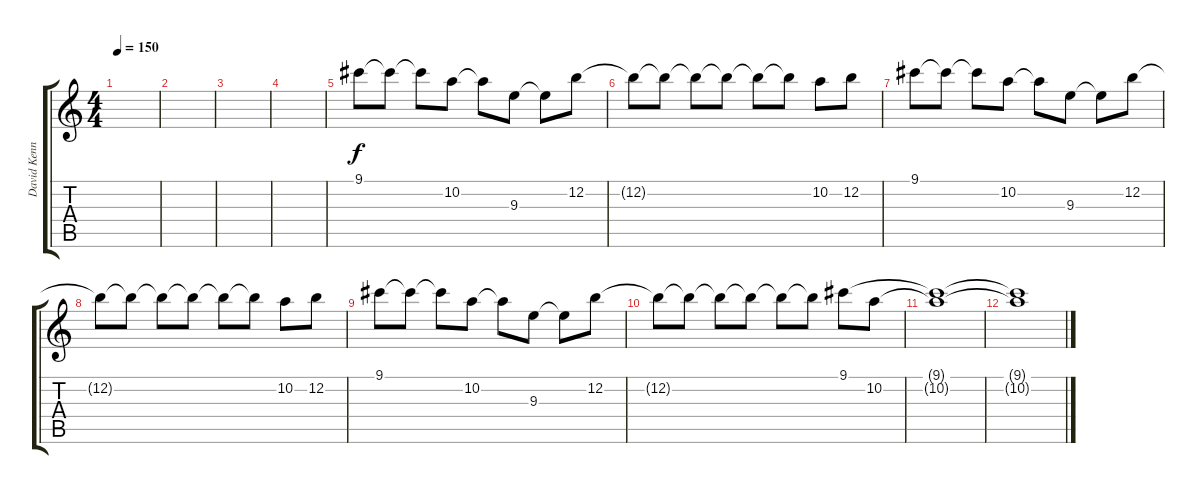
\track ("David Kennedy - Clean Guitar" "David Kenn") {instrument electricguitarclean}
\staff {score tabs}
\tuning (E4 B3 G3 D3 A2 E2) {hide}
\ts (4 4)
\tempo 150
\clef g2
\ks c
|
|
|
|
9.1.8{dy f} 9.1{t}.8 9.1{t}.8 10.2.8 10.2{t}.8 9.3.8 9.3{t}.8 12.2.8 |
12.2{t}.8 12.2{t}.8 12.2{t}.8 12.2{t}.8 12.2{t}.8 12.2{t}.8 10.2.8 12.2.8 |
9.1.8 9.1{t}.8 9.1{t}.8 10.2.8 10.2{t}.8 9.3.8 9.3{t}.8 12.2.8 |
12.2{t}.8 12.2{t}.8 12.2{t}.8 12.2{t}.8 12.2{t}.8 12.2{t}.8 10.2.8 12.2.8 |
9.1.8 9.1{t}.8 9.1{t}.8 10.2.8 10.2{t}.8 9.3.8 9.3{t}.8 12.2.8 |
12.2{t}.8 12.2{t}.8 12.2{t}.8 12.2{t}.8 12.2{t}.8 12.2{t}.8 9.1.8 10.2.8 |
(9.1{t} 10.2{t}).1 |
(9.1{t} 10.2{t}).1
